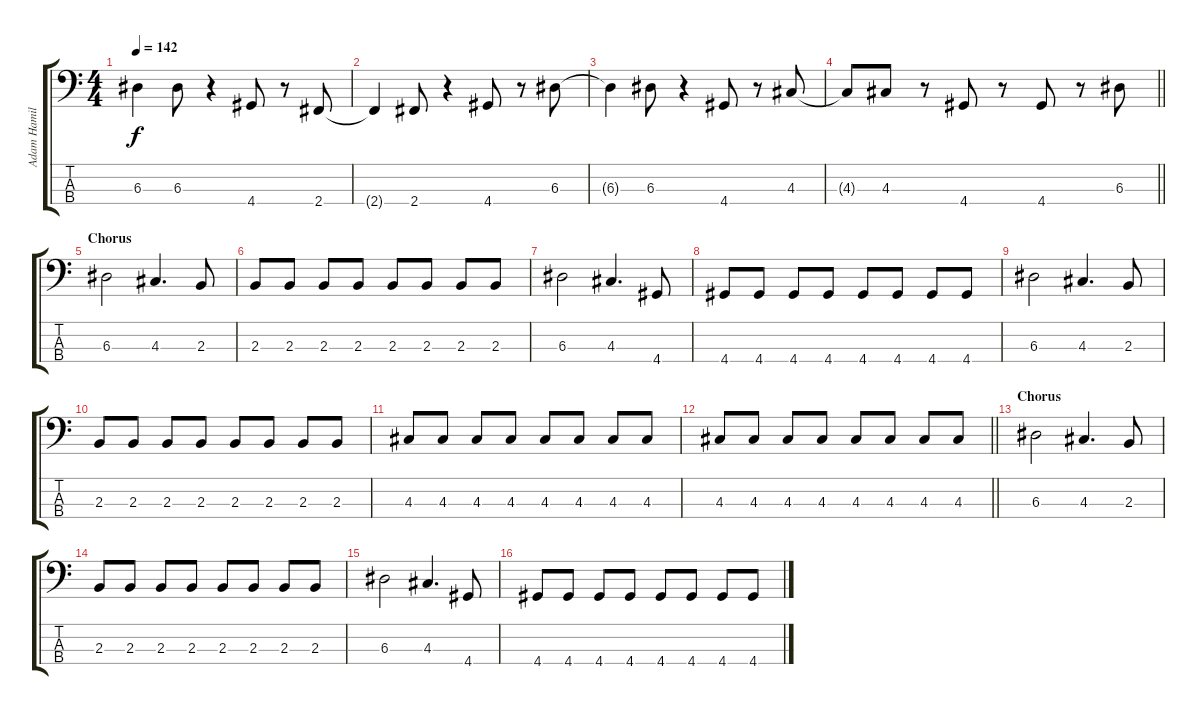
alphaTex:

\track ("Adam Hamilton" "Adam Hamil") {instrument electricbassfinger}
\staff {score tabs}
\tuning (G2 D2 A1 E1) {hide}
\ts (4 4)
\tempo 142
\clef f4
\ks c
6.3{t}.4{dy f} 6.3.8 r.4 4.4.8 r.8 2.4.8 |
2.4{t}.4 2.4.8 r.4 4.4.8 r.8 6.3.8 |
6.3{t}.4 6.3.8 r.4 4.4.8 r.8 4.3.8 |
\barLineRight lightlight
4.3{t}.8 4.3.8 r.8 4.4.8 r.8 4.4.8 r.8 6.3.8 |
\section ("" "Chorus")
6.3.2 4.3.4{d} 2.3.8 |
2.3.8 2.3.8 2.3.8 2.3.8 2.3.8 2.3.8 2.3.8 2.3.8 |
6.3.2 4.3.4{d} 4.4.8 |
4.4.8 4.4.8 4.4.8 4.4.8 4.4.8 4.4.8 4.4.8 4.4.8 |
6.3.2 4.3.4{d} 2.3.8 |
2.3.8 2.3.8 2.3.8 2.3.8 2.3.8 2.3.8 2.3.8 2.3.8 |
4.3.8 4.3.8 4.3.8 4.3.8 4.3.8 4.3.8 4.3.8 4.3.8 |
\barLineRight lightlight
4.3.8 4.3.8 4.3.8 4.3.8 4.3.8 4.3.8 4.3.8 4.3.8 |
\section ("" "Chorus")
6.3.2 4.3.4{d} 2.3.8 |
2.3.8 2.3.8 2.3.8 2.3.8 2.3.8 2.3.8 2.3.8 2.3.8 |
6.3.2 4.3.4{d} 4.4.8 |
4.4.8 4.4.8 4.4.8 4.4.8 4.4.8 4.4.8 4.4.8 4.4.8
